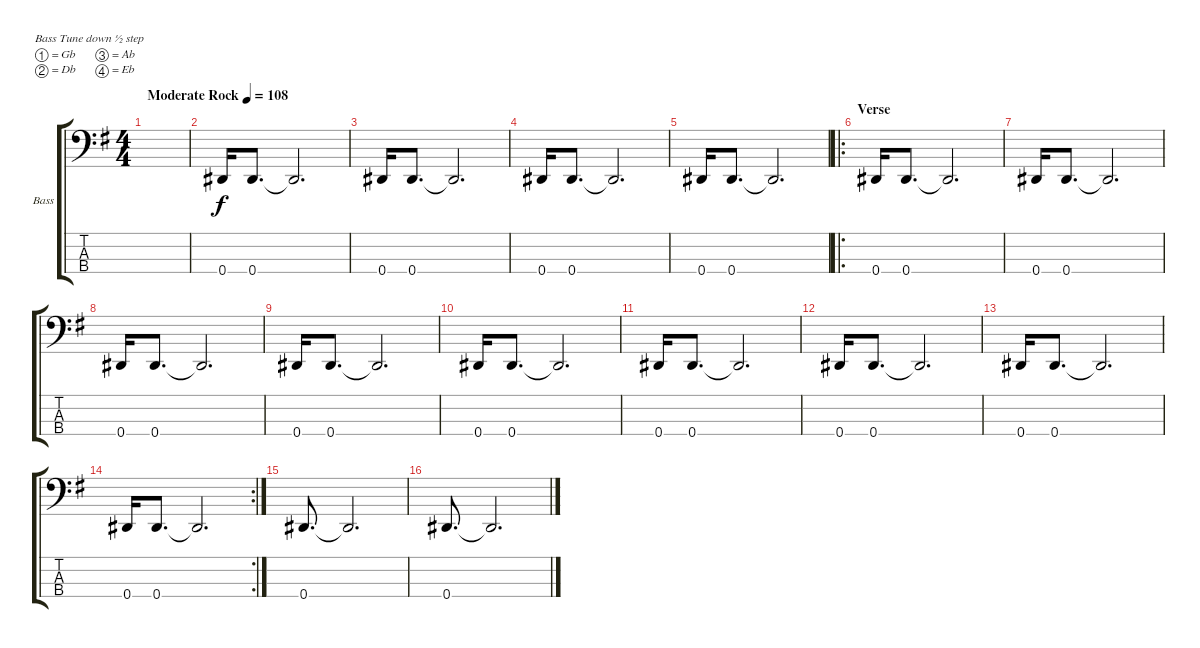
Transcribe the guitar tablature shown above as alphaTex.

\defaultSystemsLayout 4
\bracketExtendMode groupsimilarinstruments
\firstSystemTrackNameOrientation horizontal
\otherSystemsTrackNameOrientation horizontal
\track ("Bass" "Bass") {instrument electricbassfinger}
\staff {score tabs}
\tuning (Gb2 Db2 Ab1 Eb1)
\ts (4 4)
\tempo (108 "Moderate Rock")
\clef f4
\scale
1.08575
\ks g
|
\scale
0.91425 0.4.16 0.4.8{d} 0.4{t}.2{d} |
\scale
1.05549 0.4.16 0.4.8{d} 0.4{t}.2{d} |
\scale
0.944515 0.4.16 0.4.8{d} 0.4{t}.2{d} |
\scale
1.05549 0.4.16 0.4.8{d} 0.4{t}.2{d} |
\ro
\section ("" "Verse")
\scale
0.944515 0.4.16 0.4.8{d} 0.4{t}.2{d} |
\scale
1.05549 0.4.16 0.4.8{d} 0.4{t}.2{d} |
\scale
0.944515 0.4.16 0.4.8{d} 0.4{t}.2{d} |
\scale
1.05549 0.4.16 0.4.8{d} 0.4{t}.2{d} |
\scale
0.944515 0.4.16 0.4.8{d} 0.4{t}.2{d} |
\scale
1.05549 0.4.16 0.4.8{d} 0.4{t}.2{d} |
\scale
0.944515 0.4.16 0.4.8{d} 0.4{t}.2{d} |
\scale
1.05549 0.4.16 0.4.8{d} 0.4{t}.2{d} |
\rc 2
\scale
0.944515 0.4.16 0.4.8{d} 0.4{t}.2{d} |
\scale
1.05549 0.4.8{d} 0.4{t}.2{d} |
\scale
0.944515 0.4.8{d} 0.4{t}.2{d}
